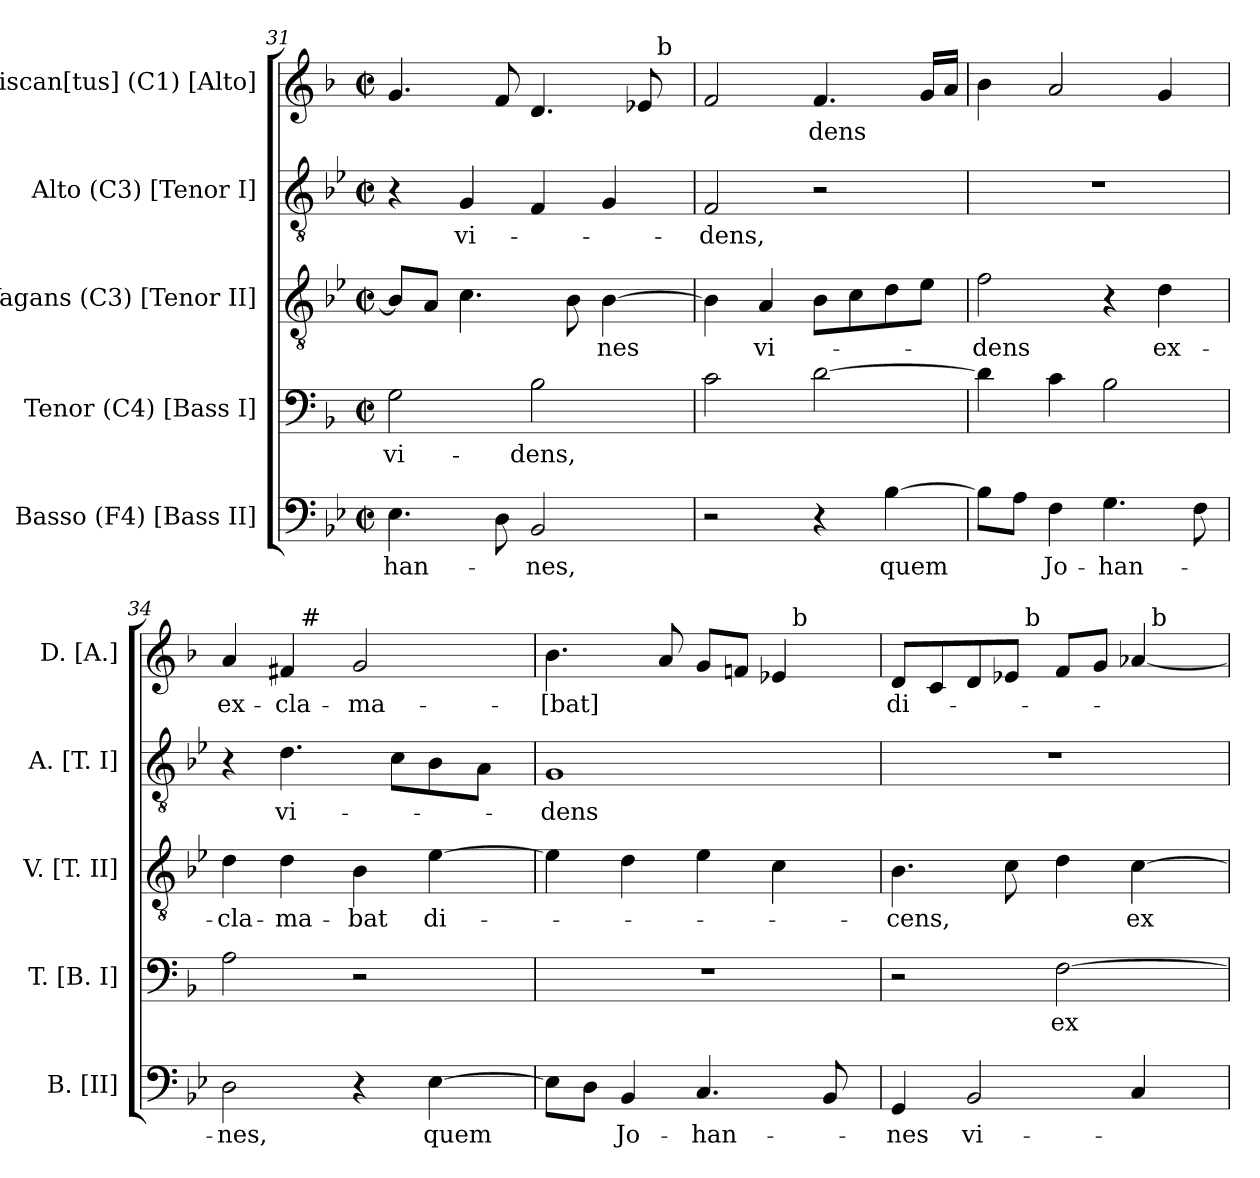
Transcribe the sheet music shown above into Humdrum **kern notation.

**kern	**text	**kern	**text	**kern	**text	**kern	**text	**kern	**text
*part5	*part5	*part4	*part4	*part3	*part3	*part2	*part2	*part1	*part1
*staff5	*staff5	*staff4	*staff4	*staff3	*staff3	*staff2	*staff2	*staff1	*staff1
*I"Basso (F4) [Bass II]	*	*I"Tenor (C4) [Bass I]	*	*I"Vagans (C3) [Tenor II]	*	*I"Alto (C3) [Tenor I]	*	*I"Discan[tus] (C1) [Alto]	*
*I'B. [II]	*	*I'T. [B. I]	*	*I'V. [T. II]	*	*I'A. [T. I]	*	*I'D. [A.]	*
*clefF4	*	*clefF4	*	*clefGv2	*	*clefGv2	*	*clefG2	*
*	*	*	*	*ITrd7c12	*	*ITrd7c12	*	*	*
*k[b-e-]	*	*k[b-]	*	*k[b-e-]	*	*k[b-e-]	*	*k[b-]	*
*B-:	*	*F:	*	*B-:	*	*B-:	*	*F:	*
*M2/2	*	*M2/2	*	*M2/2	*	*M2/2	*	*M2/2	*
*met(c|)	*	*met(c|)	*	*met(c|)	*	*met(c|)	*	*met(c|)	*
=31	=31	=31	=31	=31	=31	=31	=31	=31	=31
!	!LO:LY:b:color=#000000	!	!	!	!	!	!	!	!
!	!	!	!LO:LY:b:color=#000000	!	!	!	!	!	!
*	*	*	*	*	*	*	*	*^	*
4.E-i\	-han-	2Gi\	vi-	8BB-i/L]	.	4r	.	4.gi/	2ryy	.
.	.	.	.	8AAi/J	.	.	.	.	.	.
!	!	!	!	!	!	!	!LO:LY:b:color=#000000	!	!	!
.	.	.	.	4.Ci\	.	4GGi/	vi-	.	.	.
8Di\	.	.	.	.	.	.	.	8fi/	.	.
!	!LO:LY:b:color=#000000	!	!	!	!	!	!	!	!	!
!	!	!	!LO:LY:b:color=#000000	!	!	!	!	!	!	!
2BB-i/	-nes,	2B-i\	-dens,	.	.	4FFi/	.	4.di/	4ryy	.
.	.	.	.	8BB-i\	.	.	.	.	.	.
!	!	!	!	!	!LO:LY:b:color=#000000	!	!	!	!	!
.	.	.	.	[>4BB-i\	-nes	4GGi/	.	.	8ryy	.
.	.	.	.	.	.	.	.	8e-i/	32ryy	.
.	.	.	.	.	.	.	.	.	256ryy	.
!	!	!	!	!	!	!	!	!	!LO:TX:a:t=b	!
.	.	.	.	.	.	.	.	.	16ryy	.
.	.	.	.	.	.	.	.	.	64..ryy	.
*	*	*	*	*	*	*	*	*v	*v	*
=32	=32	=32	=32	=32	=32	=32	=32	=32	=32
*	*	*	*	*	*	*	*	*^	*
!	!	!	!	!	!	!	!LO:LY:b:color=#000000	!	!	!
*	*	*	*	*	*	*	*	*v	*v	*
2r	.	2ci\	.	4BB-i\]	.	2FFi/	-dens,	2fi/	.
!	!	!	!	!	!LO:LY:b:color=#000000	!	!	!	!
.	.	.	.	4AAi/	vi-	.	.	.	.
!	!	!	!	!	!	!	!	!	!LO:LY:b:color=#000000
4r	.	[>2di\	.	8BB-i\L	.	2r	.	4.fi/	-dens
.	.	.	.	8Ci\	.	.	.	.	.
!	!LO:LY:b:color=#000000	!	!	!	!	!	!	!	!
[>4B-i\	quem	.	.	8Di\	.	.	.	.	.
.	.	.	.	8E-i\J	.	.	.	16gi/LL	.
.	.	.	.	.	.	.	.	16ai/JJ	.
=33	=33	=33	=33	=33	=33	=33	=33	=33	=33
!	!	!	!	!	!LO:LY:b:color=#000000	!	!	!	!
8B-i\L]	.	4di\]	.	2Fi\	-dens	1r	.	4b-i\	.
8Ai\J	.	.	.	.	.	.	.	.	.
!	!LO:LY:b:color=#000000	!	!	!	!	!	!	!	!
4Fi\	Jo-	4ci\	.	.	.	.	.	2ai/	.
!	!LO:LY:b:color=#000000	!	!	!	!	!	!	!	!
4.Gi\	-han-	2B-i\	.	4r	.	.	.	.	.
!	!	!	!	!	!LO:LY:b:color=#000000	!	!	!	!
.	.	.	.	4Di\	ex-	.	.	4gi/	.
8Fi\	.	.	.	.	.	.	.	.	.
!!LO:PB:g=z
=34	=34	=34	=34	=34	=34	=34	=34	=34	=34
!	!LO:LY:b:color=#000000	!	!	!	!	!	!	!	!
!	!	!	!	!	!LO:LY:b:color=#000000	!	!	!	!
!	!	!	!	!	!	!	!	!	!LO:LY:b:color=#000000
*	*	*	*	*	*	*	*	*^	*
2Di\	-nes,	2Ai\	.	4Di\	-cla-	4r	.	4ai/	4ryy	ex-
!	!	!	!	!	!LO:LY:b:color=#000000	!	!	!	!	!
!	!	!	!	!	!	!	!LO:LY:b:color=#000000	!	!	!
!	!	!	!	!	!	!	!	!	!	!LO:LY:b:color=#000000
.	.	.	.	4Di\	-ma-	4.Di\	vi-	4f#i/	32ryy	-cla-
.	.	.	.	.	.	.	.	.	256ryy	.
!	!	!	!	!	!	!	!	!	!LO:TX:a:t=#	!
.	.	.	.	.	.	.	.	.	2ryy	.
!	!	!	!	!	!LO:LY:b:color=#000000	!	!	!	!	!
!	!	!	!	!	!	!	!	!	!	!LO:LY:b:color=#000000
4r	.	2r	.	4BB-i\	-bat	.	.	2gi/	.	-ma-
.	.	.	.	.	.	8Ci\L	.	.	.	.
!	!LO:LY:b:color=#000000	!	!	!	!	!	!	!	!	!
!	!	!	!	!	!LO:LY:b:color=#000000	!	!	!	!	!
[>4E-i\	quem	.	.	[>4E-i\	di-	8BB-i\	.	.	.	.
.	.	.	.	.	.	.	.	.	8ryy	.
.	.	.	.	.	.	8AAi\J	.	.	.	.
.	.	.	.	.	.	.	.	.	16ryy	.
.	.	.	.	.	.	.	.	.	64..ryy	.
=35	=35	=35	=35	=35	=35	=35	=35	=35	=35	=35
!	!	!	!	!	!	!	!LO:LY:b:color=#000000	!	!	!
!	!	!	!	!	!	!	!	!	!	!LO:LY:b:color=#000000
8E-i\L]	.	1r	.	4E-i\]	.	1GGi	-dens	4.b-i\	2ryy	-[bat]
8Di\J	.	.	.	.	.	.	.	.	.	.
!	!LO:LY:b:color=#000000	!	!	!	!	!	!	!	!	!
4BB-i/	Jo-	.	.	4Di\	.	.	.	.	.	.
.	.	.	.	.	.	.	.	8ai/	.	.
!	!LO:LY:b:color=#000000	!	!	!	!	!	!	!	!	!
4.Ci/	-han-	.	.	4E-i\	.	.	.	8gi/L	4ryy	.
.	.	.	.	.	.	.	.	8fni/J	.	.
.	.	.	.	4Ci\	.	.	.	4e-i/	32ryy	.
.	.	.	.	.	.	.	.	.	256ryy	.
!	!	!	!	!	!	!	!	!	!LO:TX:a:t=b	!
.	.	.	.	.	.	.	.	.	8ryy	.
8BB-i/	.	.	.	.	.	.	.	.	.	.
.	.	.	.	.	.	.	.	.	16ryy	.
.	.	.	.	.	.	.	.	.	64..ryy	.
*	*	*	*	*	*	*	*	*v	*v	*
=36	=36	=36	=36	=36	=36	=36	=36	=36	=36
*	*	*	*	*	*	*	*	*^	*
!	!LO:LY:b:color=#000000	!	!	!	!	!	!	!	!	!
*	*	*	*	*	*	*	*	*v	*v	*
*	*	*	*	*	*	*	*	*^	*
!	!	!	!	!	!LO:LY:b:color=#000000	!	!	!	!	!
*	*	*	*	*	*	*	*	*v	*v	*
*	*	*	*	*	*	*	*	*^	*
!	!	!	!	!	!	!	!	!	!	!LO:LY:b:color=#000000
*	*	*	*	*	*	*	*	*	*^	*
4GGi/	-nes	2r	.	4.BB-i\	-cens,	1r	.	8di/L	4ryy	2ryy	di-
.	.	.	.	.	.	.	.	8ci/	.	.	.
!	!LO:LY:b:color=#000000	!	!	!	!	!	!	!	!	!	!
2BB-i/	vi-	.	.	.	.	.	.	8di/	8ryy	.	.
.	.	.	.	8Ci\	.	.	.	8e-i/J	32ryy	.	.
.	.	.	.	.	.	.	.	.	256ryy	.	.
!	!	!	!	!	!	!	!	!	!LO:TX:a:t=b	!	!
.	.	.	.	.	.	.	.	.	2ryy	.	.
!	!	!	!LO:LY:b:color=#000000	!	!	!	!	!	!	!	!
.	.	[>2Fi\	ex-	4Di\	.	.	.	8fi/L	.	4ryy	.
.	.	.	.	.	.	.	.	8gi/J	.	.	.
!	!	!	!	!	!LO:LY:b:color=#000000	!	!	!	!	!	!
4Ci/	.	.	.	[>4Ci\	ex-	.	.	[<4a-i/	.	32ryy	.
.	.	.	.	.	.	.	.	.	.	256ryy	.
!	!	!	!	!	!	!	!	!	!	!LO:TX:a:t=b	!
.	.	.	.	.	.	.	.	.	.	8ryy	.
.	.	.	.	.	.	.	.	.	16ryy	16ryy	.
.	.	.	.	.	.	.	.	.	64..ryy	64..ryy	.
*	*	*	*	*	*	*	*	*v	*v	*v	*
=	=	=	=	=	=	=	=	=	=
*-	*-	*-	*-	*-	*-	*-	*-	*-	*-
